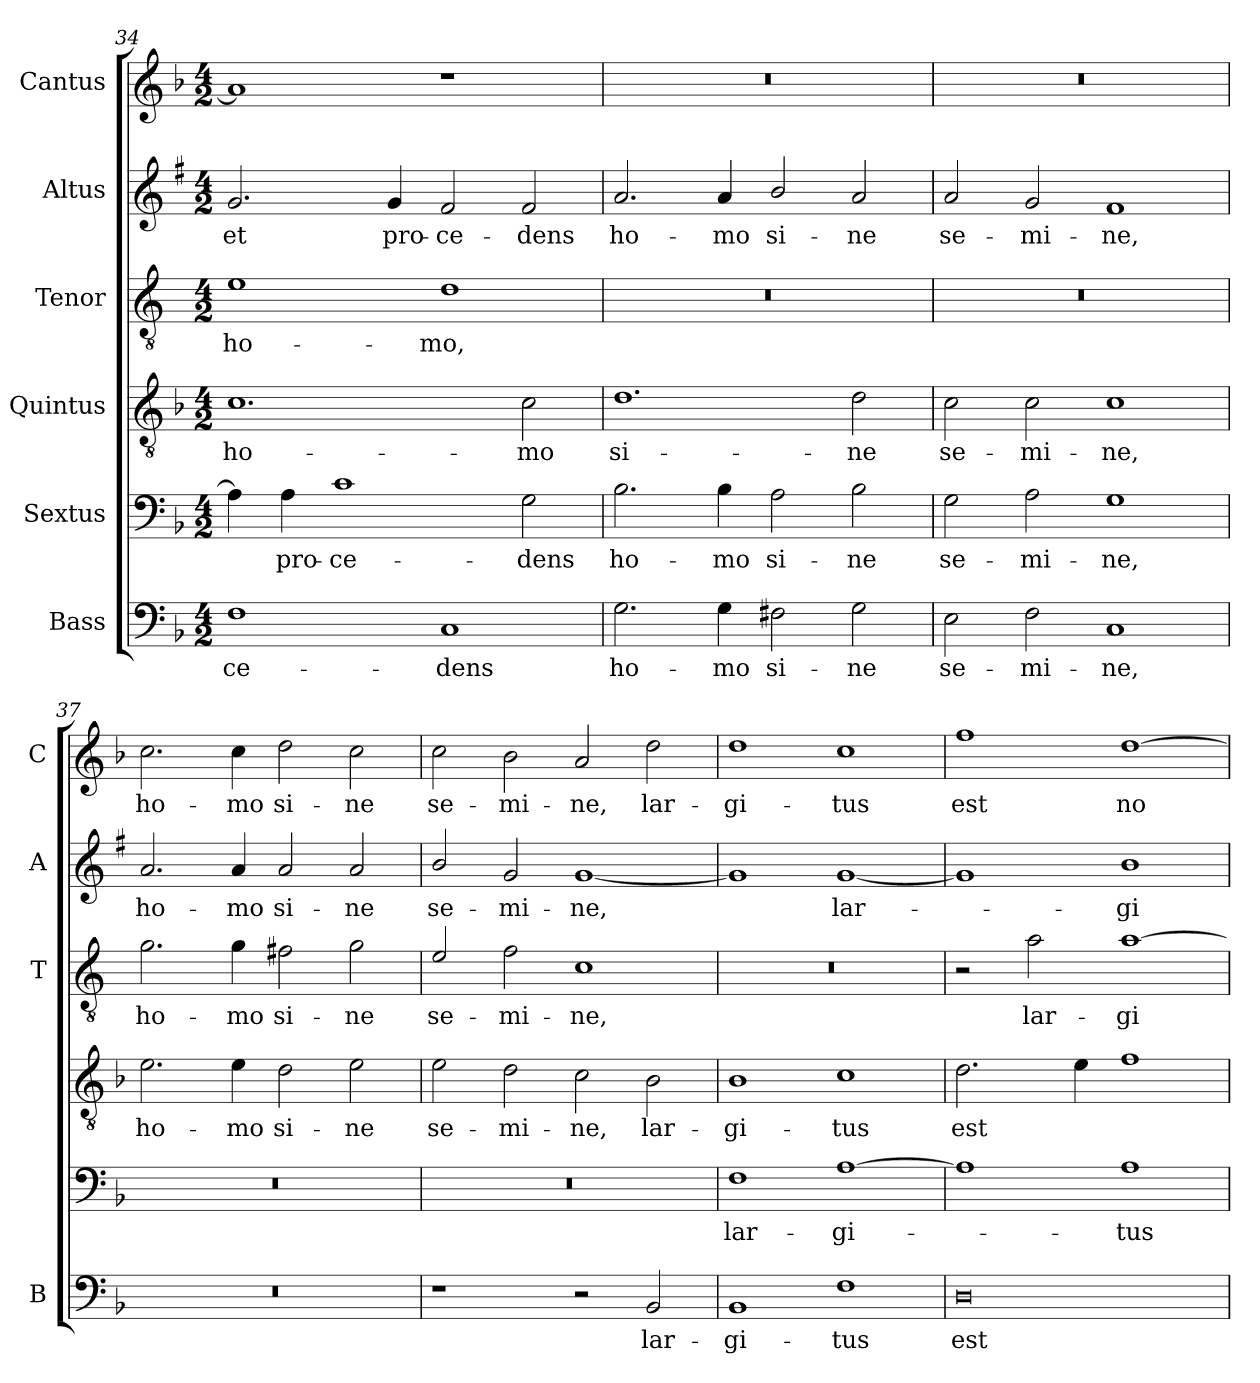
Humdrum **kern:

**kern	**text	**kern	**text	**kern	**text	**kern	**text	**kern	**text	**kern	**text
*part6	*part6	*part5	*part5	*part4	*part4	*part3	*part3	*part2	*part2	*part1	*part1
*staff6	*staff6	*staff5	*staff5	*staff4	*staff4	*staff3	*staff3	*staff2	*staff2	*staff1	*staff1
*I"Bass	*	*I"Sextus	*	*I"Quintus	*	*I"Tenor	*	*I"Altus	*	*I"Cantus	*
*I'B	*	*	*	*	*	*I'T	*	*I'A	*	*I'C	*
*clefF4	*	*clefF4	*	*clefGv2	*	*clefGv2	*	*clefG2	*	*clefG2	*
*	*	*	*	*	*	*ITrd4c7	*	*ITrd1c2	*	*	*
*k[b-]	*	*k[b-]	*	*k[b-]	*	*k[b-]	*	*k[b-]	*	*k[b-]	*
*F:	*	*F:	*	*F:	*	*F:	*	*F:	*	*F:	*
*M4/2	*	*M4/2	*	*M4/2	*	*M4/2	*	*M4/2	*	*M4/2	*
=34	=34	=34	=34	=34	=34	=34	=34	=34	=34	=34	=34
!	!LO:LY:b	!	!	!	!LO:LY:b	!	!LO:LY:b	!	!LO:LY:b	!	!
1F	-ce-	4A\]	.	1.c	ho-	1A	ho-	2.f/	et	1a]	.
!	!	!	!LO:LY:b	!	!	!	!	!	!	!	!
.	.	4A\	pro-	.	.	.	.	.	.	.	.
!	!	!	!LO:LY:b	!	!	!	!	!	!	!	!
.	.	1c	-ce-	.	.	.	.	.	.	.	.
!	!	!	!	!	!	!	!	!	!LO:LY:b	!	!
.	.	.	.	.	.	.	.	4f/	pro-	.	.
!	!LO:LY:b	!	!	!	!	!	!LO:LY:b	!	!LO:LY:b	!	!
1C	-dens	.	.	.	.	1G	-mo,	2e/	-ce-	1r	.
!	!	!	!LO:LY:b	!	!LO:LY:b	!	!	!	!LO:LY:b	!	!
.	.	2G\	-dens	2c\	-mo	.	.	2e/	-dens	.	.
!!LO:LB:g=z
=35	=35	=35	=35	=35	=35	=35	=35	=35	=35	=35	=35
!	!LO:LY:b	!	!LO:LY:b	!	!LO:LY:b	!	!	!	!LO:LY:b	!	!
2.G\	ho-	2.B-\	ho-	1.d	si-	0r	.	2.g/	ho-	0r	.
!	!LO:LY:b	!	!LO:LY:b	!	!	!	!	!	!LO:LY:b	!	!
4G\	-mo	4B-\	-mo	.	.	.	.	4g/	-mo	.	.
!	!LO:LY:b	!	!LO:LY:b	!	!	!	!	!	!LO:LY:b	!	!
2F#X\	si-	2A\	si-	.	.	.	.	2a/	si-	.	.
!	!LO:LY:b	!	!LO:LY:b	!	!LO:LY:b	!	!	!	!LO:LY:b	!	!
2G\	-ne	2B-\	-ne	2d\	-ne	.	.	2g/	-ne	.	.
=36	=36	=36	=36	=36	=36	=36	=36	=36	=36	=36	=36
!	!LO:LY:b	!	!LO:LY:b	!	!LO:LY:b	!	!	!	!LO:LY:b	!	!
2E\	se-	2G\	se-	2c\	se-	0r	.	2g/	se-	0r	.
!	!LO:LY:b	!	!LO:LY:b	!	!LO:LY:b	!	!	!	!LO:LY:b	!	!
2F\	-mi-	2A\	-mi-	2c\	-mi-	.	.	2f/	-mi-	.	.
!	!LO:LY:b	!	!LO:LY:b	!	!LO:LY:b	!	!	!	!LO:LY:b	!	!
1C	-ne,	1G	-ne,	1c	-ne,	.	.	1e	-ne,	.	.
=37	=37	=37	=37	=37	=37	=37	=37	=37	=37	=37	=37
!	!	!	!	!	!LO:LY:b	!	!LO:LY:b	!	!LO:LY:b	!	!LO:LY:b
0r	.	0r	.	2.e\	ho-	2.c\	ho-	2.g/	ho-	2.cc\	ho-
!	!	!	!	!	!LO:LY:b	!	!LO:LY:b	!	!LO:LY:b	!	!LO:LY:b
.	.	.	.	4e\	-mo	4c\	-mo	4g/	-mo	4cc\	-mo
!	!	!	!	!	!LO:LY:b	!	!LO:LY:b	!	!LO:LY:b	!	!LO:LY:b
.	.	.	.	2d\	si-	2Bn\	si-	2g/	si-	2dd\	si-
!	!	!	!	!	!LO:LY:b	!	!LO:LY:b	!	!LO:LY:b	!	!LO:LY:b
.	.	.	.	2e\	-ne	2c\	-ne	2g/	-ne	2cc\	-ne
=38	=38	=38	=38	=38	=38	=38	=38	=38	=38	=38	=38
!	!	!	!	!	!LO:LY:b	!	!LO:LY:b	!	!LO:LY:b	!	!LO:LY:b
1r	.	0r	.	2e\	se-	2A/	se-	2a/	se-	2cc\	se-
!	!	!	!	!	!LO:LY:b	!	!LO:LY:b	!	!LO:LY:b	!	!LO:LY:b
.	.	.	.	2d\	-mi-	2B-\	-mi-	2f/	-mi-	2b-\	-mi-
!	!	!	!	!	!LO:LY:b	!	!LO:LY:b	!	!LO:LY:b	!	!LO:LY:b
2r	.	.	.	2c\	-ne,	1F	-ne,	[1f	-ne,	2a/	-ne,
!	!LO:LY:b	!	!	!	!LO:LY:b	!	!	!	!	!	!LO:LY:b
2BB-/	lar-	.	.	2B-\	lar-	.	.	.	.	2dd\	lar-
=39	=39	=39	=39	=39	=39	=39	=39	=39	=39	=39	=39
!	!LO:LY:b	!	!LO:LY:b	!	!LO:LY:b	!	!	!	!	!	!LO:LY:b
1BB-	-gi-	1F	lar-	1B-	-gi-	0r	.	1f]	.	1dd	-gi-
!	!LO:LY:b	!	!LO:LY:b	!	!LO:LY:b	!	!	!	!LO:LY:b	!	!LO:LY:b
1F	-tus	[1A	-gi-	1c	-tus	.	.	[1f	lar-	1cc	-tus
!!LO:PB:g=z
=40	=40	=40	=40	=40	=40	=40	=40	=40	=40	=40	=40
!	!LO:LY:b	!	!	!	!LO:LY:b	!	!	!	!	!	!LO:LY:b
0D	est	1A]	.	2.d\	est	2r	.	1f]	.	1ff	est
!	!	!	!	!	!	!	!LO:LY:b	!	!	!	!
.	.	.	.	.	.	2d\	lar-	.	.	.	.
.	.	.	.	4e\	.	.	.	.	.	.	.
!	!	!	!LO:LY:b	!	!	!	!LO:LY:b	!	!LO:LY:b	!	!LO:LY:b
.	.	1A	-tus	1f	.	[1d	-gi-	1a	-gi-	[1dd	no-
=	=	=	=	=	=	=	=	=	=	=	=
*-	*-	*-	*-	*-	*-	*-	*-	*-	*-	*-	*-
